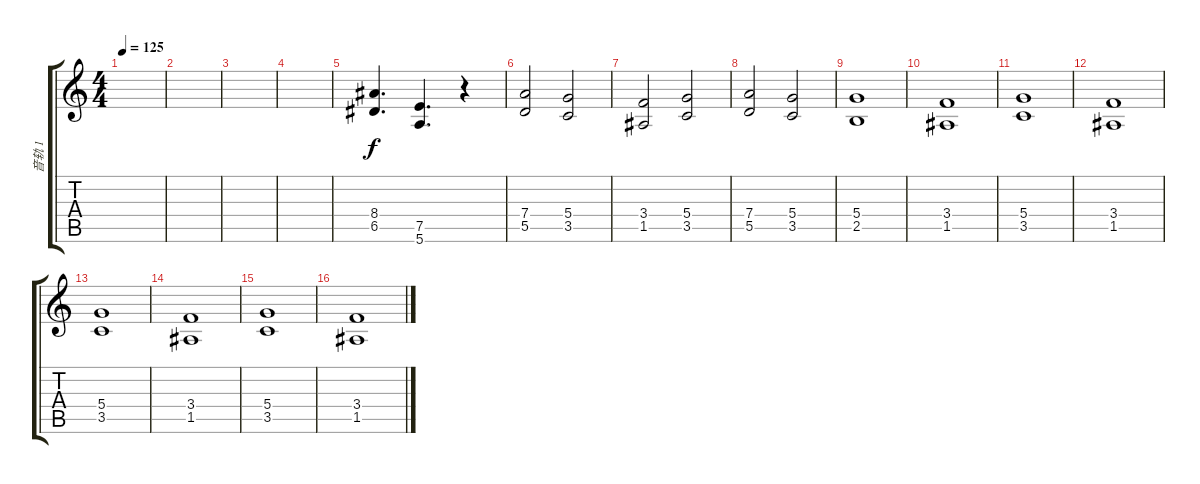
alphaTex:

\track ("音轨 1" "音轨 1") {instrument distortionguitar}
\staff {score tabs}
\tuning (E4 B3 G3 D3 A2 E2) {hide}
\ts (4 4)
\tempo 125
\clef g2
\ks c
|
|
|
|
(8.4 6.5).4{d} (7.5 5.6).4{d} r.4 |
(7.4 5.5).2 (5.4 3.5).2 |
(3.4 1.5).2 (5.4 3.5).2 |
(7.4 5.5).2 (5.4 3.5).2 |
(5.4 2.5).1 |
(3.4 1.5).1 |
(5.4 3.5).1 |
(3.4 1.5).1 |
(5.4 3.5).1 |
(3.4 1.5).1 |
(5.4 3.5).1 |
(3.4 1.5).1
